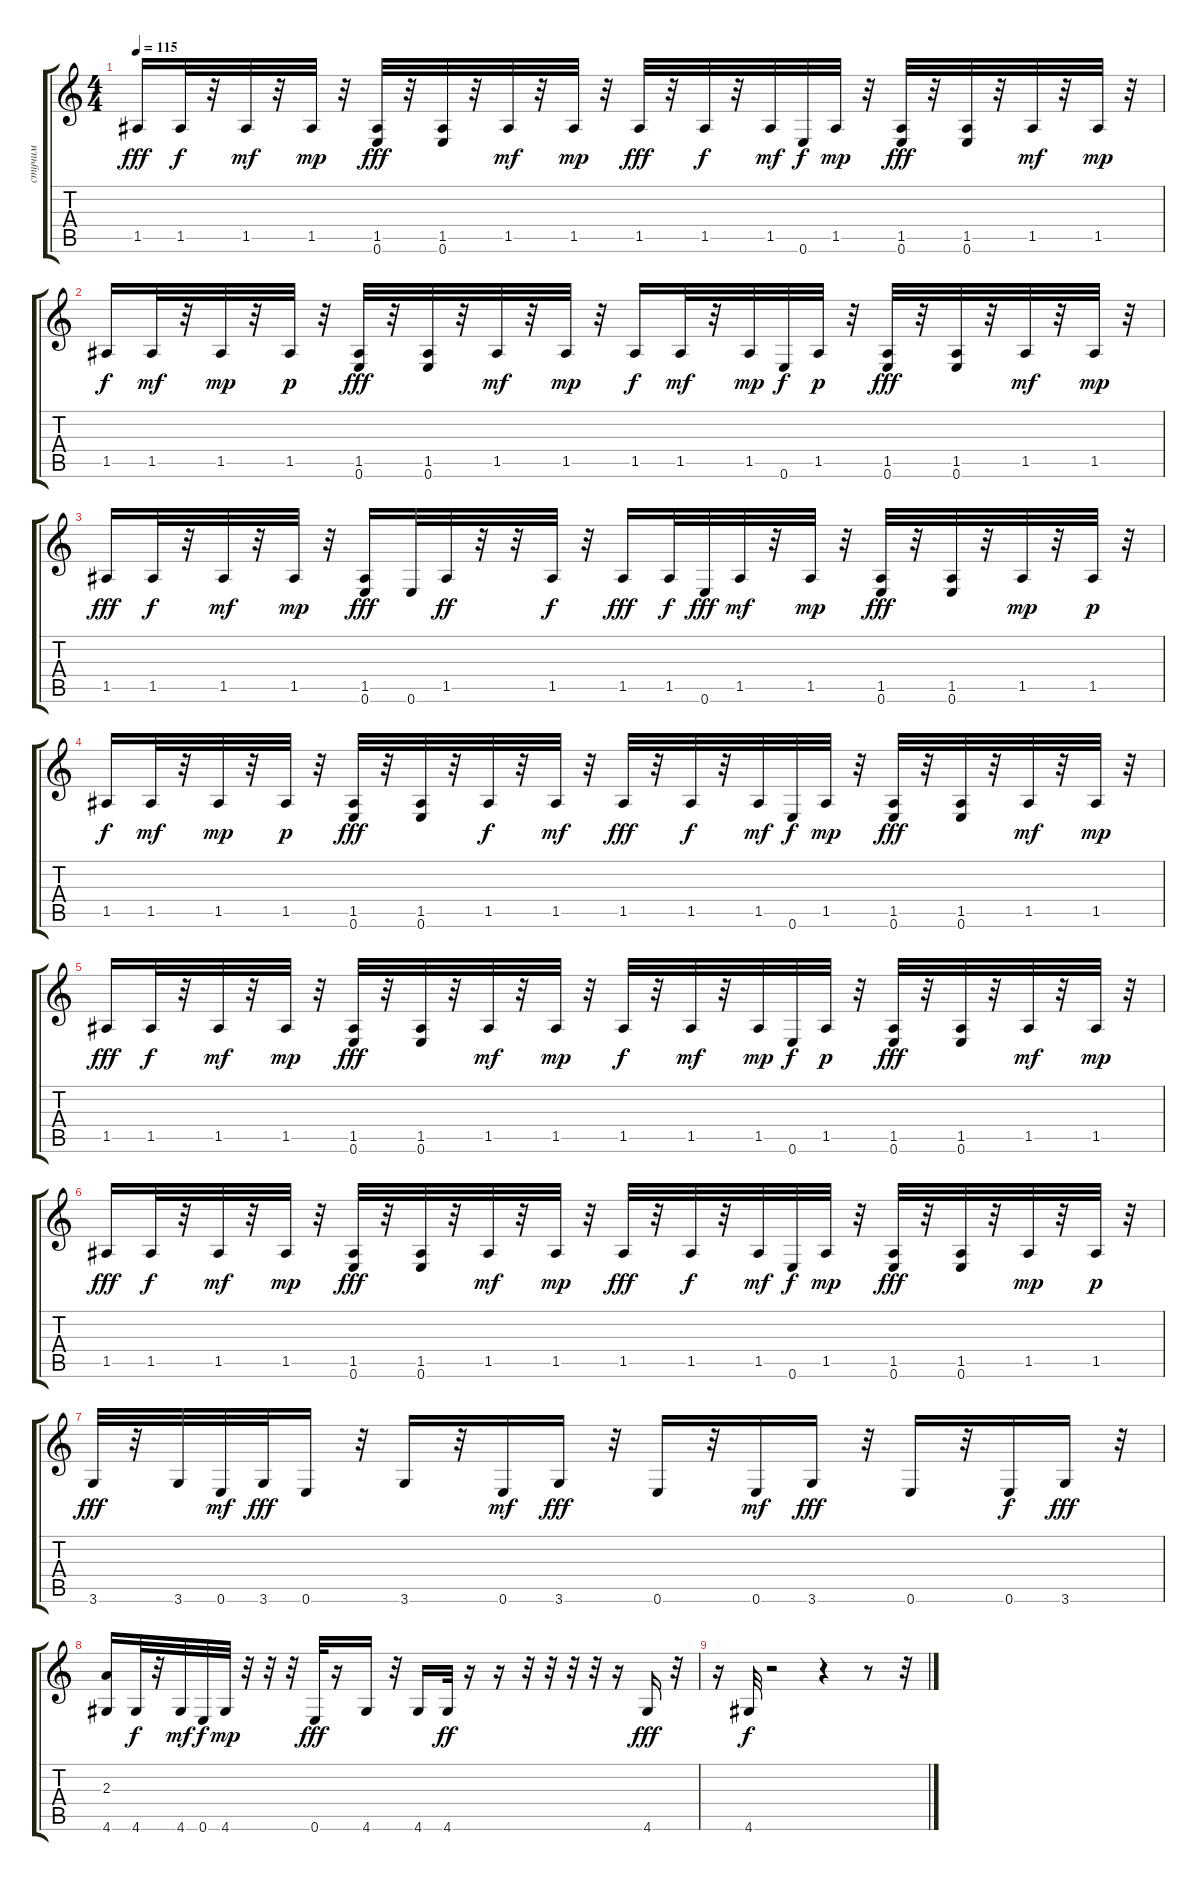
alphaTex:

\track ("стучим" "стучим") {instrument acousticguitarnylon}
\staff {score tabs}
\tuning (E4 B3 G3 D3 A2 E2) {hide}
\ts (4 4)
\tempo 115
\clef g2
\ks c
1.5.16{dy fff} 1.5.32{dy f} r.32 1.5.32{dy mf} r.32 1.5.32{dy mp} r.32 (1.5 0.6).32{dy fff} r.32 (1.5 0.6).32 r.32 1.5.32{dy mf} r.32 1.5.32{dy mp} r.32 1.5.32{dy fff} r.32 1.5.32{dy f} r.32 1.5.32{dy mf} 0.6.32{dy f} 1.5.32{dy mp} r.32 (1.5 0.6).32{dy fff} r.32 (1.5 0.6).32 r.32 1.5.32{dy mf} r.32 1.5.32{dy mp} r.32 |
1.5.16{dy f} 1.5.32{dy mf} r.32 1.5.32{dy mp} r.32 1.5.32{dy p} r.32 (1.5 0.6).32{dy fff} r.32 (1.5 0.6).32 r.32 1.5.32{dy mf} r.32 1.5.32{dy mp} r.32 1.5.16{dy f} 1.5.32{dy mf} r.32 1.5.32{dy mp} 0.6.32{dy f} 1.5.32{dy p} r.32 (1.5 0.6).32{dy fff} r.32 (1.5 0.6).32 r.32 1.5.32{dy mf} r.32 1.5.32{dy mp} r.32 |
1.5.16{dy fff} 1.5.32{dy f} r.32 1.5.32{dy mf} r.32 1.5.32{dy mp} r.32 (1.5 0.6).16{dy fff} 0.6.32 1.5.32{dy ff} r.32 r.32 1.5.32{dy f} r.32 1.5.16{dy fff} 1.5.32{dy f} 0.6.32{dy fff} 1.5.32{dy mf} r.32 1.5.32{dy mp} r.32 (1.5 0.6).32{dy fff} r.32 (1.5 0.6).32 r.32 1.5.32{dy mp} r.32 1.5.32{dy p} r.32 |
1.5.16{dy f} 1.5.32{dy mf} r.32 1.5.32{dy mp} r.32 1.5.32{dy p} r.32 (1.5 0.6).32{dy fff} r.32 (1.5 0.6).32 r.32 1.5.32{dy f} r.32 1.5.32{dy mf} r.32 1.5.32{dy fff} r.32 1.5.32{dy f} r.32 1.5.32{dy mf} 0.6.32{dy f} 1.5.32{dy mp} r.32 (1.5 0.6).32{dy fff} r.32 (1.5 0.6).32 r.32 1.5.32{dy mf} r.32 1.5.32{dy mp} r.32 |
1.5.16{dy fff} 1.5.32{dy f} r.32 1.5.32{dy mf} r.32 1.5.32{dy mp} r.32 (1.5 0.6).32{dy fff} r.32 (1.5 0.6).32 r.32 1.5.32{dy mf} r.32 1.5.32{dy mp} r.32 1.5.32{dy f} r.32 1.5.32{dy mf} r.32 1.5.32{dy mp} 0.6.32{dy f} 1.5.32{dy p} r.32 (1.5 0.6).32{dy fff} r.32 (1.5 0.6).32 r.32 1.5.32{dy mf} r.32 1.5.32{dy mp} r.32 |
1.5.16{dy fff} 1.5.32{dy f} r.32 1.5.32{dy mf} r.32 1.5.32{dy mp} r.32 (1.5 0.6).32{dy fff} r.32 (1.5 0.6).32 r.32 1.5.32{dy mf} r.32 1.5.32{dy mp} r.32 1.5.32{dy fff} r.32 1.5.32{dy f} r.32 1.5.32{dy mf} 0.6.32{dy f} 1.5.32{dy mp} r.32 (1.5 0.6).32{dy fff} r.32 (1.5 0.6).32 r.32 1.5.32{dy mp} r.32 1.5.32{dy p} r.32 |
3.6.32{dy fff} r.32 3.6.32 0.6.32{dy mf} 3.6.32{dy fff} 0.6.16 r.32 3.6.16 r.32 0.6.16{dy mf} 3.6.16{dy fff} r.32 0.6.16 r.32 0.6.16{dy mf} 3.6.16{dy fff} r.32 0.6.16 r.32 0.6.16{dy f} 3.6.16{dy fff} r.32 |
(2.3 4.6).16 4.6.32{dy f} r.32 4.6.32{dy mf} 0.6.32{dy f} 4.6.32{dy mp} r.32 r.32 r.32 0.6.32{dy fff} r.16 4.6.16 r.32 4.6.16 4.6.32{dy ff} r.16 r.16 r.32 r.32 r.32 r.32 r.16 4.6.16{dy fff} r.32 |
r.16 4.6.32{dy f} r.2 r.4 r.8 r.32
